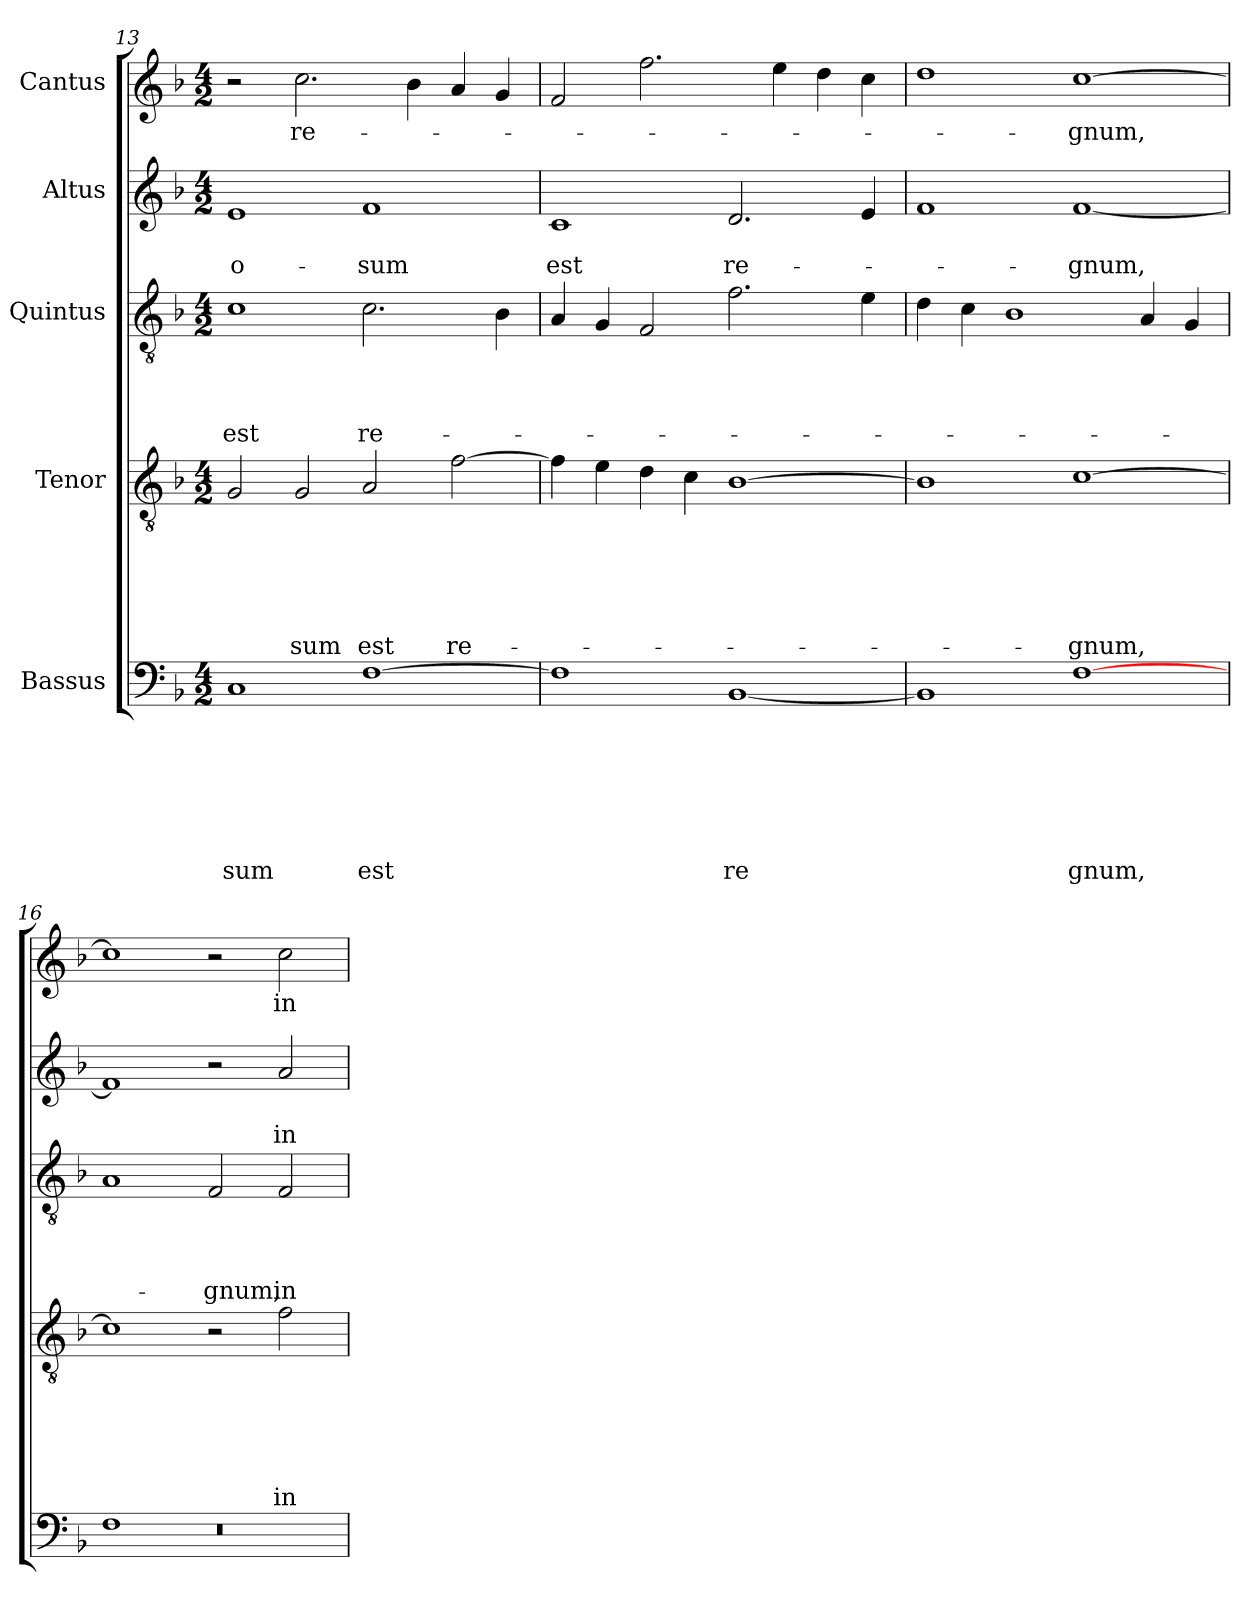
**kern	**text	**text	**text	**text	**text	**text	**text	**kern	**text	**text	**text	**text	**text	**text	**kern	**text	**text	**text	**text	**kern	**text	**text	**kern	**text
*part5	*part5	*part5	*part5	*part5	*part5	*part5	*part5	*part4	*part4	*part4	*part4	*part4	*part4	*part4	*part3	*part3	*part3	*part3	*part3	*part2	*part2	*part2	*part1	*part1
*staff5	*staff5	*staff5	*staff5	*staff5	*staff5	*staff5	*staff5	*staff4	*staff4	*staff4	*staff4	*staff4	*staff4	*staff4	*staff3	*staff3	*staff3	*staff3	*staff3	*staff2	*staff2	*staff2	*staff1	*staff1
*I"Bassus	*	*	*	*	*	*	*	*I"Tenor	*	*	*	*	*	*	*I"Quintus	*	*	*	*	*I"Altus	*	*	*I"Cantus	*
*clefF4	*	*	*	*	*	*	*	*clefGv2	*	*	*	*	*	*	*clefGv2	*	*	*	*	*clefG2	*	*	*clefG2	*
*k[b-]	*	*	*	*	*	*	*	*k[b-]	*	*	*	*	*	*	*k[b-]	*	*	*	*	*k[b-]	*	*	*k[b-]	*
*F:	*	*	*	*	*	*	*	*F:	*	*	*	*	*	*	*F:	*	*	*	*	*F:	*	*	*F:	*
*M4/2	*	*	*	*	*	*	*	*M4/2	*	*	*	*	*	*	*M4/2	*	*	*	*	*M4/2	*	*	*M4/2	*
=13	=13	=13	=13	=13	=13	=13	=13	=13	=13	=13	=13	=13	=13	=13	=13	=13	=13	=13	=13	=13	=13	=13	=13	=13
!	!	!	!	!	!	!	!LO:LY:b	!	!	!	!	!	!	!	!	!	!	!	!LO:LY:b	!	!	!LO:LY:b	!	!
1C	.	.	.	.	.	.	sum	2G/	.	.	.	.	.	.	1c	.	.	.	est	1e	.	-o-	2r	.
!	!	!	!	!	!	!	!	!	!	!	!	!	!	!LO:LY:b	!	!	!	!	!	!	!	!	!	!LO:LY:b
.	.	.	.	.	.	.	.	2G/	.	.	.	.	.	-sum	.	.	.	.	.	.	.	.	2.cc\	re-
!	!	!	!	!	!	!	!LO:LY:b	!	!	!	!	!	!	!LO:LY:b	!	!	!	!	!LO:LY:b	!	!	!LO:LY:b	!	!
[<1F	.	.	.	.	.	.	est	2A/	.	.	.	.	.	est	2.c\	.	.	.	re-	1f	.	-sum	.	.
.	.	.	.	.	.	.	.	.	.	.	.	.	.	.	.	.	.	.	.	.	.	.	4b-\	.
!	!	!	!	!	!	!	!	!	!	!	!	!	!	!LO:LY:b	!	!	!	!	!	!	!	!	!	!
.	.	.	.	.	.	.	.	[<2f\	.	.	.	.	.	re-	.	.	.	.	.	.	.	.	4a/	.
.	.	.	.	.	.	.	.	.	.	.	.	.	.	.	4B-\	.	.	.	.	.	.	.	4g/	.
!!LO:LB:g=z
=14	=14	=14	=14	=14	=14	=14	=14	=14	=14	=14	=14	=14	=14	=14	=14	=14	=14	=14	=14	=14	=14	=14	=14	=14
!	!	!	!	!	!	!	!	!	!	!	!	!	!	!	!	!	!	!	!	!	!	!LO:LY:b	!	!
1F]	.	.	.	.	.	.	.	4f\]	.	.	.	.	.	.	4A/	.	.	.	.	1c	.	est	2f/	.
.	.	.	.	.	.	.	.	4e\	.	.	.	.	.	.	4G/	.	.	.	.	.	.	.	.	.
.	.	.	.	.	.	.	.	4d\	.	.	.	.	.	.	2F/	.	.	.	.	.	.	.	2.ff\	.
.	.	.	.	.	.	.	.	4c\	.	.	.	.	.	.	.	.	.	.	.	.	.	.	.	.
!	!	!	!	!	!	!	!LO:LY:b	!	!	!	!	!	!	!	!	!	!	!	!	!	!	!LO:LY:b	!	!
[<1BB-	.	.	.	.	.	.	re	[>1B-	.	.	.	.	.	.	2.f\	.	.	.	.	2.d/	.	re-	.	.
.	.	.	.	.	.	.	.	.	.	.	.	.	.	.	.	.	.	.	.	.	.	.	4ee\	.
.	.	.	.	.	.	.	.	.	.	.	.	.	.	.	.	.	.	.	.	.	.	.	4dd\	.
.	.	.	.	.	.	.	.	.	.	.	.	.	.	.	4e\	.	.	.	.	4e/	.	.	4cc\	.
=15	=15	=15	=15	=15	=15	=15	=15	=15	=15	=15	=15	=15	=15	=15	=15	=15	=15	=15	=15	=15	=15	=15	=15	=15
1BB-]	.	.	.	.	.	.	.	1B-]	.	.	.	.	.	.	4d\	.	.	.	.	1f	.	.	1dd	.
.	.	.	.	.	.	.	.	.	.	.	.	.	.	.	4c\	.	.	.	.	.	.	.	.	.
.	.	.	.	.	.	.	.	.	.	.	.	.	.	.	1B-	.	.	.	.	.	.	.	.	.
!	!	!	!	!	!	!	!LO:LY:b	!	!	!	!	!	!	!LO:LY:b	!	!	!	!	!	!	!	!LO:LY:b	!	!LO:LY:b
[>1F	.	.	.	.	.	.	gnum,	[>1c	.	.	.	.	.	-gnum,	.	.	.	.	.	[<1f	.	-gnum,	[>1cc	-gnum,
.	.	.	.	.	.	.	.	.	.	.	.	.	.	.	4A/	.	.	.	.	.	.	.	.	.
.	.	.	.	.	.	.	.	.	.	.	.	.	.	.	4G/	.	.	.	.	.	.	.	.	.
=16	=16	=16	=16	=16	=16	=16	=16	=16	=16	=16	=16	=16	=16	=16	=16	=16	=16	=16	=16	=16	=16	=16	=16	=16
*^	*	*	*	*	*	*	*	*	*	*	*	*	*	*	*	*	*	*	*	*	*	*	*	*
*	*^	*	*	*	*	*	*	*	*	*	*	*	*	*	*	*	*	*	*	*	*	*	*	*	*
!	!	!LO:N:vis=1	!	!	!	!	!	!	!	!	!	!	!	!	!	!	!	!	!	!	!	!	!	!	!	!
0ryy	1F	0r	.	.	.	.	.	.	.	1c]	.	.	.	.	.	.	1A	.	.	.	.	1f]	.	.	1cc]	.
!	!	!	!	!	!	!	!	!	!	!	!	!	!	!	!	!	!	!	!	!	!LO:LY:b	!	!	!	!	!
.	1ryy	.	.	.	.	.	.	.	.	2r	.	.	.	.	.	.	2F/	.	.	.	-gnum,	2r	.	.	2r	.
!	!	!	!	!	!	!	!	!	!	!	!	!	!	!	!	!LO:LY:b	!	!	!	!	!LO:LY:b	!	!	!LO:LY:b	!	!LO:LY:b
.	.	.	.	.	.	.	.	.	.	2f\	.	.	.	.	.	in	2F/	.	.	.	in	2a/	.	in	2cc\	in
*v	*v	*v	*	*	*	*	*	*	*	*	*	*	*	*	*	*	*	*	*	*	*	*	*	*	*	*
=	=	=	=	=	=	=	=	=	=	=	=	=	=	=	=	=	=	=	=	=	=	=	=	=
*-	*-	*-	*-	*-	*-	*-	*-	*-	*-	*-	*-	*-	*-	*-	*-	*-	*-	*-	*-	*-	*-	*-	*-	*-
